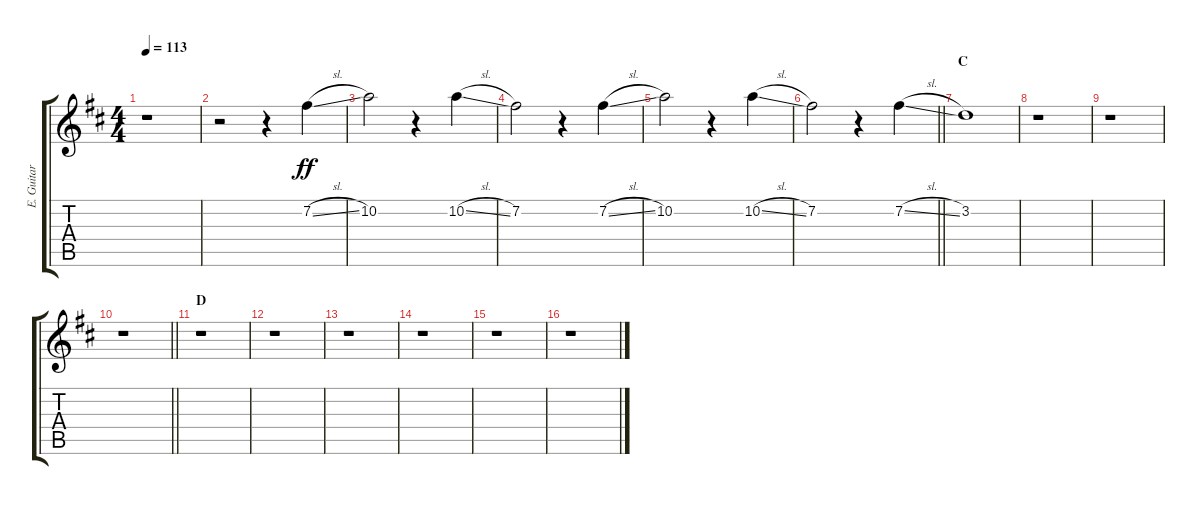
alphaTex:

\track ("E. Guitar II" "E. Guitar ") {instrument electricguitarjazz}
\staff {score tabs}
\tuning (E4 B3 G3 D3 A2 E2) {hide}
\ts (4 4)
\tempo 113
\clef g2
\ks d
r.1{dy ff} |
r.2 r.4 7.2{sl}.4 |
10.2.2 r.4 10.2{sl}.4 |
7.2.2 r.4 7.2{sl}.4 |
10.2.2 r.4 10.2{sl}.4 |
\barLineRight lightlight
7.2.2 r.4 7.2{sl}.4 |
\section ("" "C")
3.2.1 |
r.1 |
r.1 |
\barLineRight lightlight
r.1 |
\section ("" "D")
r.1 |
r.1 |
r.1 |
r.1 |
r.1 |
r.1
